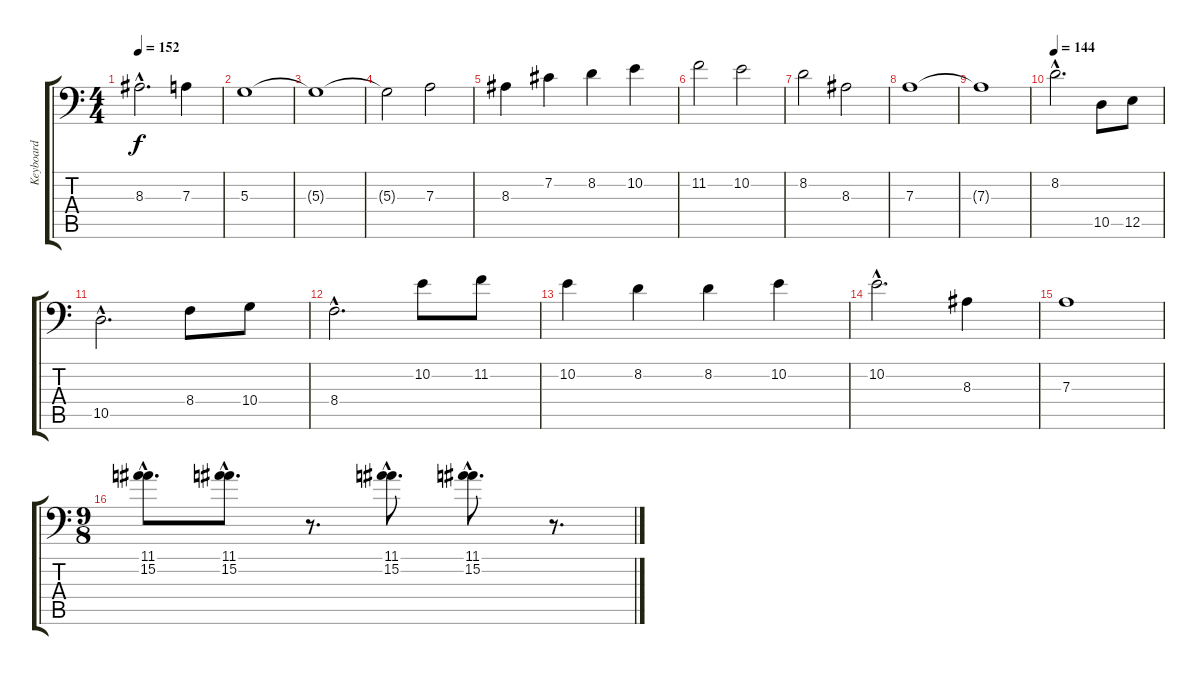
\track ("Keyboard" "Keyboard") {instrument frenchhorn}
\staff {score tabs}
\tuning (B3 Gb3 D3 A2 E2 A1) {hide}
\ts (4 4)
\tempo 152
\clef f4
\ks c
8.3{hac}.2{d dy f} 7.3.4 |
5.3.1 |
5.3{t}.1 |
5.3{t}.2 7.3.2 |
8.3.4 7.2.4 8.2.4 10.2.4 |
11.2.2 10.2.2 |
8.2.2 8.3.2 |
7.3.1 |
7.3{t}.1 |
\tempo 144
8.2{hac}.2{d} 10.5.8 12.5.8 |
10.5{hac}.2{d} 8.4.8 10.4.8 |
8.4{hac}.2{d} 10.2.8 11.2.8 |
10.2.4 8.2.4 8.2.4 10.2.4 |
10.2{hac}.2{d} 8.3.4 |
7.3.1 |
\ts (9 8)
(11.1{hac} 15.2{hac}).8{d volume 10 instrument pad4choir} (11.1{hac} 15.2{hac}).8{d} r.8{d} (11.1{hac} 15.2{hac}).8{d} (11.1{hac} 15.2{hac}).8{d} r.8{d}
